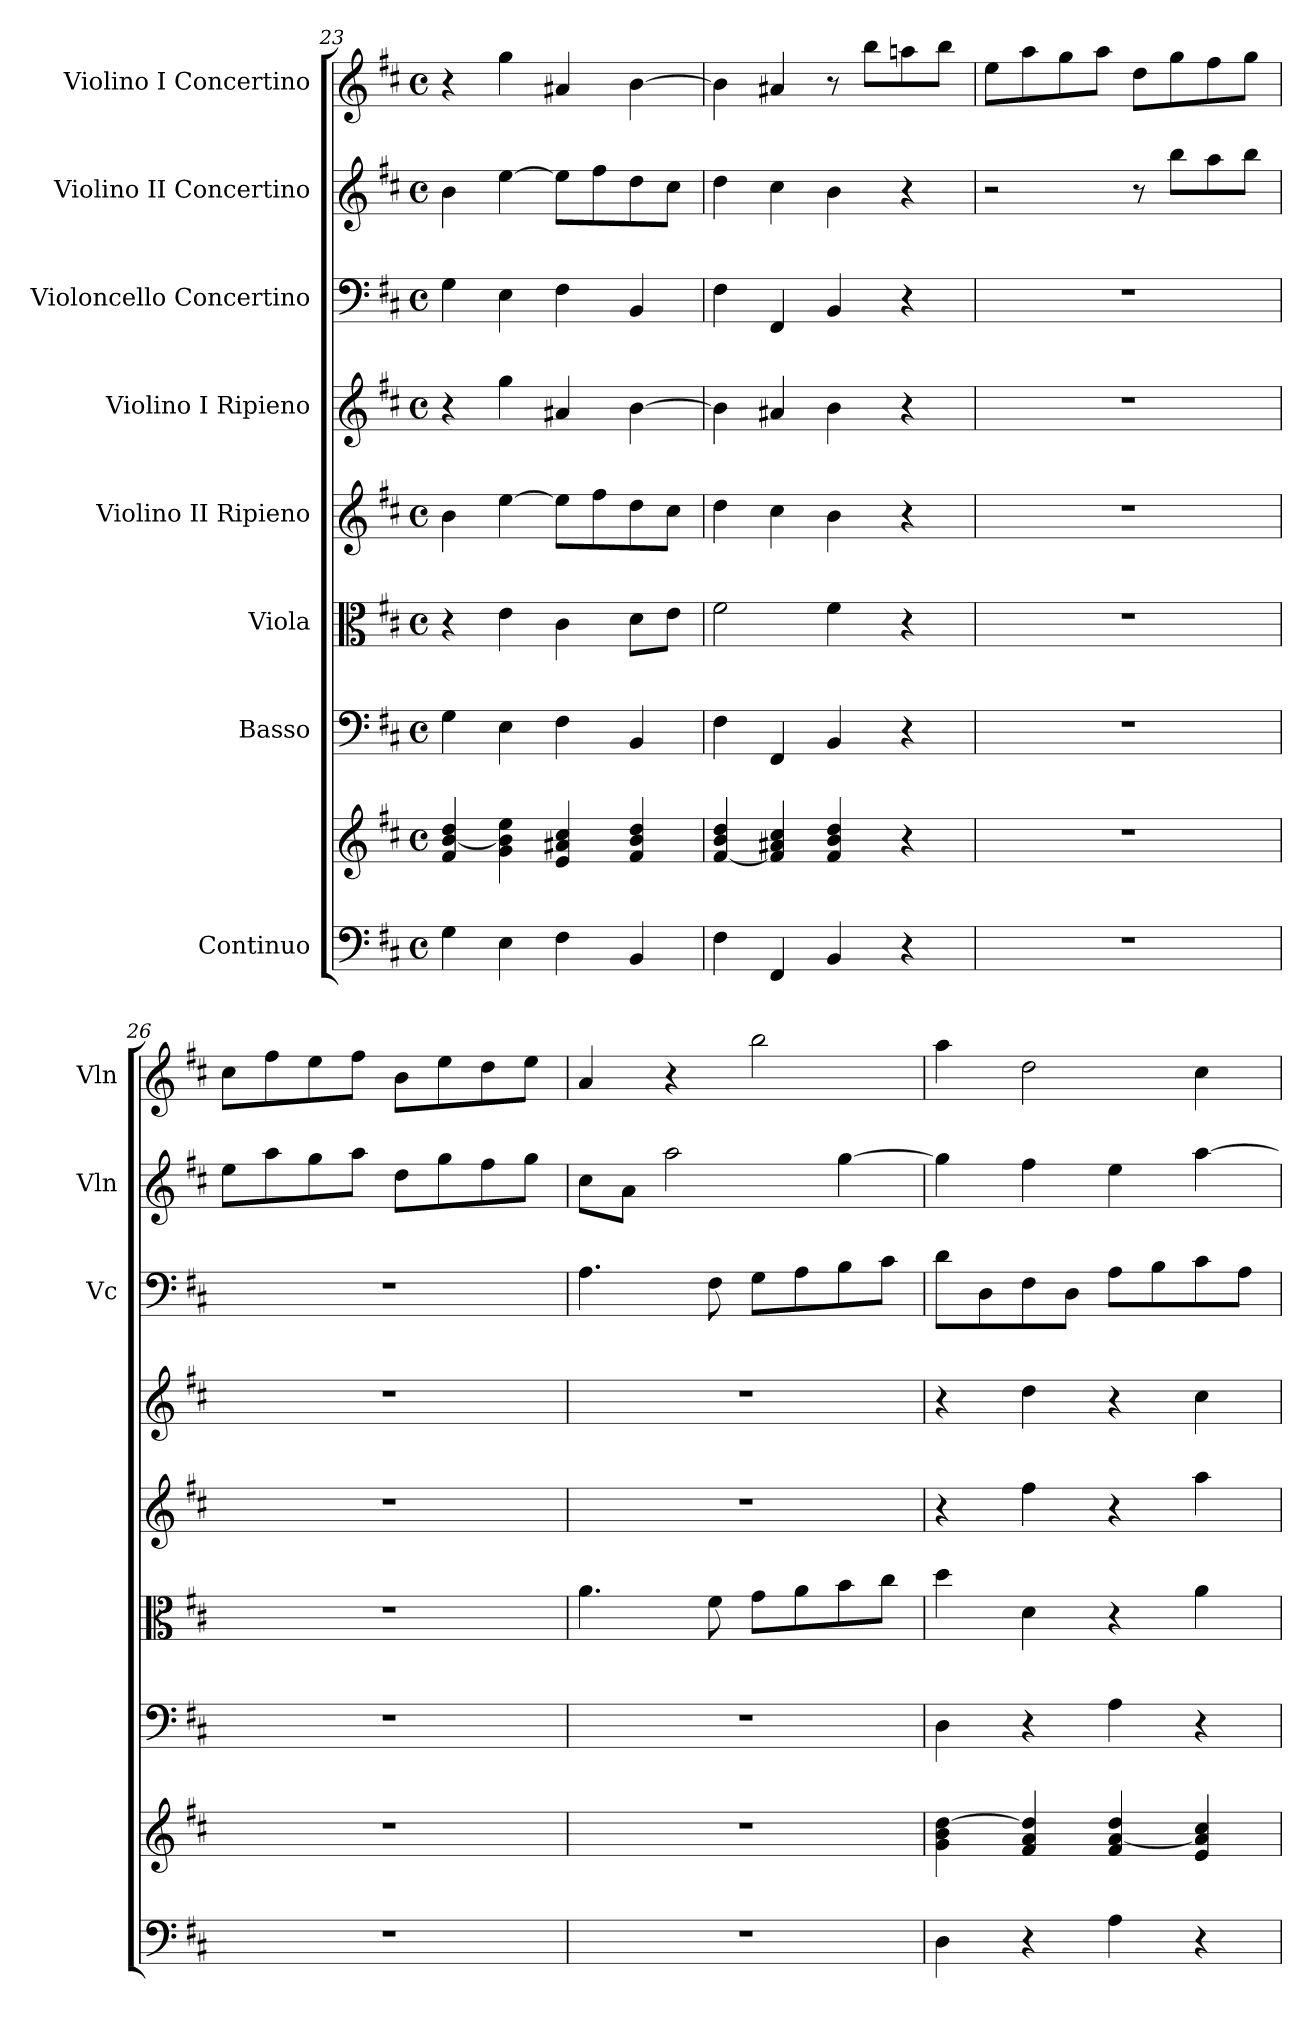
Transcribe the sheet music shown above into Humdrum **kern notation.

**kern	**kern	**kern	**kern	**kern	**kern	**kern	**kern	**kern
*part8	*part8	*part7	*part6	*part5	*part4	*part3	*part2	*part1
*staff9	*staff8	*staff7	*staff6	*staff5	*staff4	*staff3	*staff2	*staff1
*I"Continuo	*	*I"Basso	*I"Viola	*I"Violino II Ripieno	*I"Violino I Ripieno	*I"Violoncello Concertino	*I"Violino II Concertino	*I"Violino I Concertino
*	*	*	*	*	*	*I'Vc	*I'Vln	*I'Vln
!!LO:LB:g=z
*clefF4	*clefG2	*clefF4	*clefC3	*clefG2	*clefG2	*clefF4	*clefG2	*clefG2
*k[f#c#]	*k[f#c#]	*k[f#c#]	*k[f#c#]	*k[f#c#]	*k[f#c#]	*k[f#c#]	*k[f#c#]	*k[f#c#]
*M4/4	*M4/4	*M4/4	*M4/4	*M4/4	*M4/4	*M4/4	*M4/4	*M4/4
*met(c)	*met(c)	*met(c)	*met(c)	*met(c)	*met(c)	*met(c)	*met(c)	*met(c)
=23	=23	=23	=23	=23	=23	=23	=23	=23
4G\	4f#/ [4b/ 4dd/	4G\	4r	4b\	4r	4G\	4b\	4r
4E\	4g\ 4b\] 4ee\	4E\	4e\	[4ee\	4gg\	4E\	[4ee\	4gg\
4F#\	4e/ 4a#X/ 4cc#/	4F#\	4c#\	8ee\L]	4a#X/	4F#\	8ee\L]	4a#X/
.	.	.	.	8ff#\	.	.	8ff#\	.
4BB/	4f#/ 4b/ 4dd/	4BB/	8d\L	8dd\	[4b\	4BB/	8dd\	[4b\
.	.	.	8e\J	8cc#\J	.	.	8cc#\J	.
=24	=24	=24	=24	=24	=24	=24	=24	=24
4F#\	[4f#/ 4b/ 4dd/	4F#\	2f#\	4dd\	4b\]	4F#\	4dd\	4b\]
4FF#/	4f#/] 4a#X/ 4cc#/	4FF#/	.	4cc#\	4a#X/	4FF#/	4cc#\	4a#X/
4BB/	4f#/ 4b/ 4dd/	4BB/	4f#\	4b\	4b\	4BB/	4b\	8r
.	.	.	.	.	.	.	.	8bb\L
4r	4r	4r	4r	4r	4r	4r	4r	8aan\
.	.	.	.	.	.	.	.	8bb\J
=25	=25	=25	=25	=25	=25	=25	=25	=25
1r	1r	1r	1r	1r	1r	1r	2r	8ee\L
.	.	.	.	.	.	.	.	8aa\
.	.	.	.	.	.	.	.	8gg\
.	.	.	.	.	.	.	.	8aa\J
.	.	.	.	.	.	.	8r	8dd\L
.	.	.	.	.	.	.	8bb\L	8gg\
.	.	.	.	.	.	.	8aa\	8ff#\
.	.	.	.	.	.	.	8bb\J	8gg\J
=26	=26	=26	=26	=26	=26	=26	=26	=26
1r	1r	1r	1r	1r	1r	1r	8ee\L	8cc#\L
.	.	.	.	.	.	.	8aa\	8ff#\
.	.	.	.	.	.	.	8gg\	8ee\
.	.	.	.	.	.	.	8aa\J	8ff#\J
.	.	.	.	.	.	.	8dd\L	8b\L
.	.	.	.	.	.	.	8gg\	8ee\
.	.	.	.	.	.	.	8ff#\	8dd\
.	.	.	.	.	.	.	8gg\J	8ee\J
=27	=27	=27	=27	=27	=27	=27	=27	=27
1r	1r	1r	4.a\	1r	1r	4.A\	8cc#\L	4a/
.	.	.	.	.	.	.	8a\J	.
.	.	.	.	.	.	.	2aa\	4r
.	.	.	8f#\	.	.	8F#\	.	.
.	.	.	8g\L	.	.	8G\L	.	2bb\
.	.	.	8a\	.	.	8A\	.	.
.	.	.	8b\	.	.	8B\	[4gg\	.
.	.	.	8cc#\J	.	.	8c#\J	.	.
=28	=28	=28	=28	=28	=28	=28	=28	=28
4D\	4g\ 4b\ [4dd\	4D\	4dd\	4r	4r	8d\L	4gg\]	4aa\
.	.	.	.	.	.	8D\	.	.
4r	4f#/ 4a/ 4dd/]	4r	4d\	4ff#\	4dd\	8F#\	4ff#\	2dd\
.	.	.	.	.	.	8D\J	.	.
4A\	4f#/ [4a/ 4dd/	4A\	4r	4r	4r	8A\L	4ee\	.
.	.	.	.	.	.	8B\	.	.
4r	4e/ 4a/] 4cc#/	4r	4a\	4aa\	4cc#\	8c#\	[4aa\	4cc#\
.	.	.	.	.	.	8A\J	.	.
=	=	=	=	=	=	=	=	=
*-	*-	*-	*-	*-	*-	*-	*-	*-
